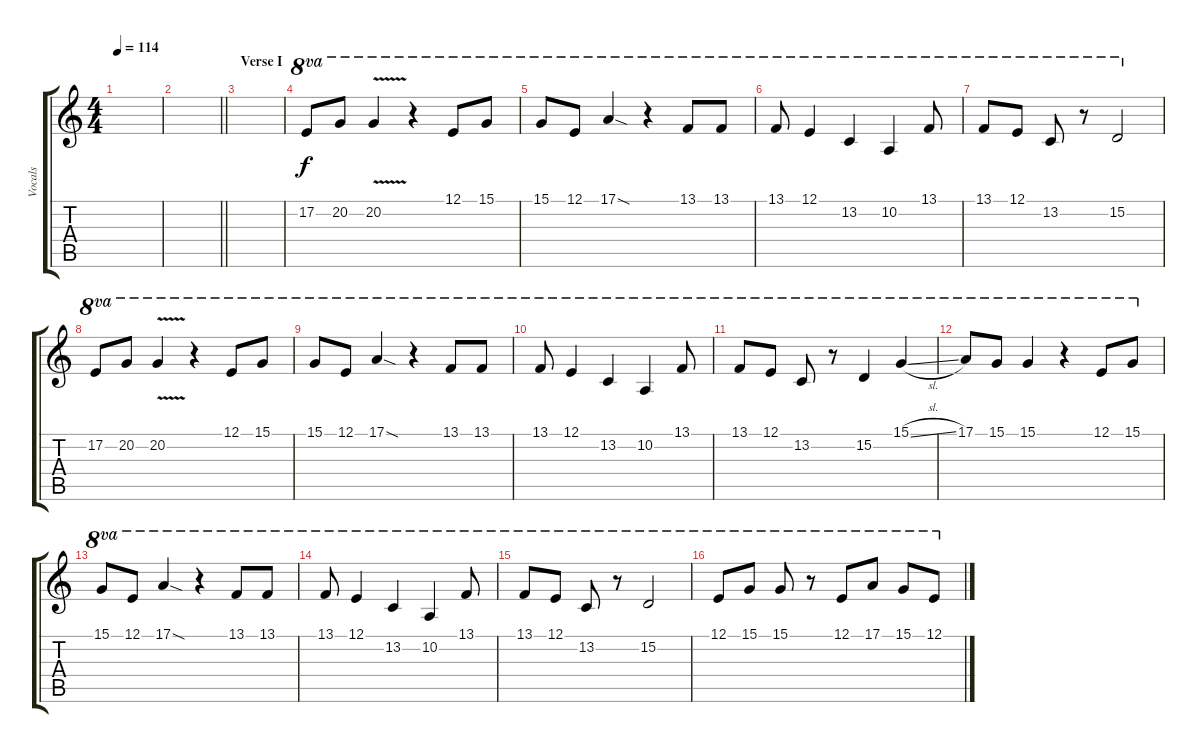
\track ("Vocals" "Vocals") {instrument voiceoohs}
\staff {score tabs}
\tuning (E4 B3 G3 D3 A2 E2) {hide}
\ts (4 4)
\tempo 114
\clef g2
\ks c
|
\barLineRight lightlight
|
\section ("" "Verse I")
|
17.2.8{ot 8va} 20.2.8{ot 8va} 20.2{v}.4{ot 8va} r.4{ot 8va} 12.1.8{ot 8va} 15.1.8{ot 8va} |
15.1.8{ot 8va} 12.1.8{ot 8va} 17.1{sod}.4{ot 8va} r.4{ot 8va} 13.1.8{ot 8va} 13.1.8{ot 8va} |
13.1.8{ot 8va} 12.1.4{ot 8va} 13.2.4{ot 8va} 10.2.4{ot 8va} 13.1.8{ot 8va} |
13.1.8{ot 8va} 12.1.8{ot 8va} 13.2.8{ot 8va} r.8{ot 8va} 15.2.2{ot 8va} |
17.2.8{ot 8va} 20.2.8{ot 8va} 20.2{v}.4{ot 8va} r.4{ot 8va} 12.1.8{ot 8va} 15.1.8{ot 8va} |
15.1.8{ot 8va} 12.1.8{ot 8va} 17.1{sod}.4{ot 8va} r.4{ot 8va} 13.1.8{ot 8va} 13.1.8{ot 8va} |
13.1.8{ot 8va} 12.1.4{ot 8va} 13.2.4{ot 8va} 10.2.4{ot 8va} 13.1.8{ot 8va} |
13.1.8{ot 8va} 12.1.8{ot 8va} 13.2.8{ot 8va} r.8{ot 8va} 15.2.4{ot 8va} 15.1{sl}.4{ot 8va} |
17.1.8{ot 8va} 15.1.8{ot 8va} 15.1.4{ot 8va} r.4{ot 8va} 12.1.8{ot 8va} 15.1.8{ot 8va} |
15.1.8{ot 8va} 12.1.8{ot 8va} 17.1{sod}.4{ot 8va} r.4{ot 8va} 13.1.8{ot 8va} 13.1.8{ot 8va} |
13.1.8{ot 8va} 12.1.4{ot 8va} 13.2.4{ot 8va} 10.2.4{ot 8va} 13.1.8{ot 8va} |
13.1.8{ot 8va} 12.1.8{ot 8va} 13.2.8{ot 8va} r.8{ot 8va} 15.2.2{ot 8va} |
12.1.8{ot 8va} 15.1.8{ot 8va} 15.1.8{ot 8va} r.8{ot 8va} 12.1.8{ot 8va} 17.1.8{ot 8va} 15.1.8{ot 8va} 12.1.8{ot 8va}
